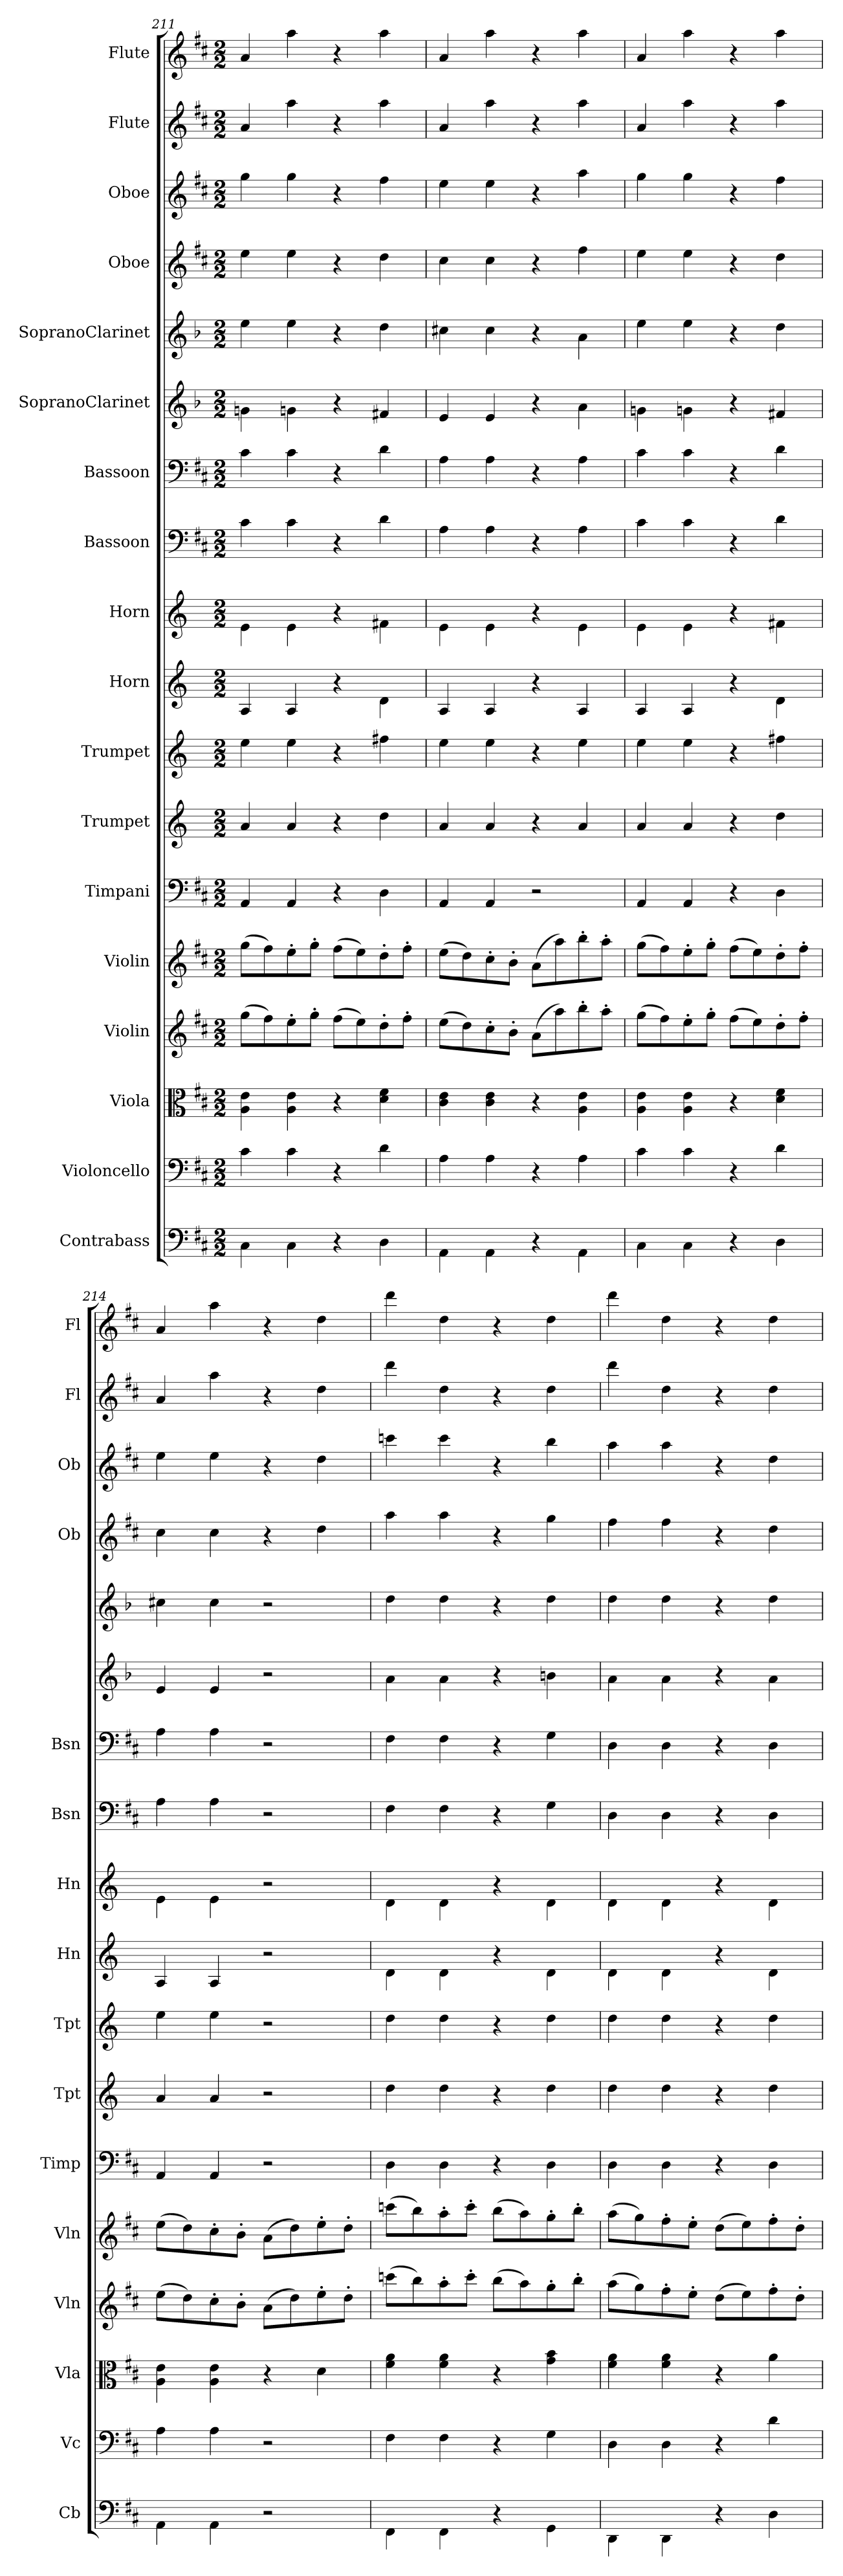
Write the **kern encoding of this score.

**kern	**kern	**kern	**kern	**kern	**kern	**kern	**kern	**kern	**kern	**kern	**kern	**kern	**kern	**kern	**kern	**kern	**kern
*part18	*part17	*part16	*part15	*part14	*part13	*part12	*part11	*part10	*part9	*part8	*part7	*part6	*part5	*part4	*part3	*part2	*part1
*staff18	*staff17	*staff16	*staff15	*staff14	*staff13	*staff12	*staff11	*staff10	*staff9	*staff8	*staff7	*staff6	*staff5	*staff4	*staff3	*staff2	*staff1
*I"Contrabass	*I"Violoncello	*I"Viola	*I"Violin	*I"Violin	*I"Timpani	*I"Trumpet	*I"Trumpet	*I"Horn	*I"Horn	*I"Bassoon	*I"Bassoon	*I"SopranoClarinet	*I"SopranoClarinet	*I"Oboe	*I"Oboe	*I"Flute	*I"Flute
*I'Cb	*I'Vc	*I'Vla	*I'Vln	*I'Vln	*I'Timp	*I'Tpt	*I'Tpt	*I'Hn	*I'Hn	*I'Bsn	*I'Bsn	*	*	*I'Ob	*I'Ob	*I'Fl	*I'Fl
*clefF4	*clefF4	*clefC3	*clefG2	*clefG2	*clefF4	*clefG2	*clefG2	*clefG2	*clefG2	*clefF4	*clefF4	*clefG2	*clefG2	*clefG2	*clefG2	*clefG2	*clefG2
*k[f#c#]	*k[f#c#]	*k[f#c#]	*k[f#c#]	*k[f#c#]	*k[f#c#]	*k[]	*k[]	*k[]	*k[]	*k[f#c#]	*k[f#c#]	*k[b-]	*k[b-]	*k[f#c#]	*k[f#c#]	*k[f#c#]	*k[f#c#]
*M2/2	*M2/2	*M2/2	*M2/2	*M2/2	*M2/2	*M2/2	*M2/2	*M2/2	*M2/2	*M2/2	*M2/2	*M2/2	*M2/2	*M2/2	*M2/2	*M2/2	*M2/2
=211	=211	=211	=211	=211	=211	=211	=211	=211	=211	=211	=211	=211	=211	=211	=211	=211	=211
4C#\	4c#\	4A\ 4e\	(8gg\L	(8gg\L	4AA/	4a/	4ee\	4A/	4e\	4c#\	4c#\	4gn\	4ee\	4ee\	4gg\	4a/	4a/
.	.	.	8ff#\)	8ff#\)	.	.	.	.	.	.	.	.	.	.	.	.	.
4C#\	4c#\	4A\ 4e\	8ee'\	8ee'\	4AA/	4a/	4ee\	4A/	4e\	4c#\	4c#\	4gn\	4ee\	4ee\	4gg\	4aa\	4aa\
.	.	.	8gg'\J	8gg'\J	.	.	.	.	.	.	.	.	.	.	.	.	.
4r	4r	4r	(8ff#\L	(8ff#\L	4r	4r	4r	4r	4r	4r	4r	4r	4r	4r	4r	4r	4r
.	.	.	8ee\)	8ee\)	.	.	.	.	.	.	.	.	.	.	.	.	.
4D\	4d\	4d\ 4f#\	8dd'\	8dd'\	4D\	4dd\	4ff#X\	4d\	4f#X\	4d\	4d\	4f#X/	4dd\	4dd\	4ff#\	4aa\	4aa\
.	.	.	8ff#'\J	8ff#'\J	.	.	.	.	.	.	.	.	.	.	.	.	.
=212	=212	=212	=212	=212	=212	=212	=212	=212	=212	=212	=212	=212	=212	=212	=212	=212	=212
4AA\	4A\	4c#\ 4e\	(8ee\L	(8ee\L	4AA/	4a/	4ee\	4A/	4e\	4A\	4A\	4e/	4cc#X\	4cc#\	4ee\	4a/	4a/
.	.	.	8dd\)	8dd\)	.	.	.	.	.	.	.	.	.	.	.	.	.
4AA\	4A\	4c#\ 4e\	8cc#'\	8cc#'\	4AA/	4a/	4ee\	4A/	4e\	4A\	4A\	4e/	4cc#\	4cc#\	4ee\	4aa\	4aa\
.	.	.	8b'\J	8b'\J	.	.	.	.	.	.	.	.	.	.	.	.	.
4r	4r	4r	(8a\L	(8a\L	2r	4r	4r	4r	4r	4r	4r	4r	4r	4r	4r	4r	4r
.	.	.	8aa\)	8aa\)	.	.	.	.	.	.	.	.	.	.	.	.	.
4AA\	4A\	4A\ 4e\	8bb'\	8bb'\	.	4a/	4ee\	4A/	4e\	4A\	4A\	4a\	4a\	4ff#\	4aa\	4aa\	4aa\
.	.	.	8aa'\J	8aa'\J	.	.	.	.	.	.	.	.	.	.	.	.	.
=213	=213	=213	=213	=213	=213	=213	=213	=213	=213	=213	=213	=213	=213	=213	=213	=213	=213
4C#\	4c#\	4A\ 4e\	(8gg\L	(8gg\L	4AA/	4a/	4ee\	4A/	4e\	4c#\	4c#\	4gn\	4ee\	4ee\	4gg\	4a/	4a/
.	.	.	8ff#\)	8ff#\)	.	.	.	.	.	.	.	.	.	.	.	.	.
4C#\	4c#\	4A\ 4e\	8ee'\	8ee'\	4AA/	4a/	4ee\	4A/	4e\	4c#\	4c#\	4gn\	4ee\	4ee\	4gg\	4aa\	4aa\
.	.	.	8gg'\J	8gg'\J	.	.	.	.	.	.	.	.	.	.	.	.	.
4r	4r	4r	(8ff#\L	(8ff#\L	4r	4r	4r	4r	4r	4r	4r	4r	4r	4r	4r	4r	4r
.	.	.	8ee\)	8ee\)	.	.	.	.	.	.	.	.	.	.	.	.	.
4D\	4d\	4d\ 4f#\	8dd'\	8dd'\	4D\	4dd\	4ff#X\	4d\	4f#X\	4d\	4d\	4f#X/	4dd\	4dd\	4ff#\	4aa\	4aa\
.	.	.	8ff#'\J	8ff#'\J	.	.	.	.	.	.	.	.	.	.	.	.	.
=214	=214	=214	=214	=214	=214	=214	=214	=214	=214	=214	=214	=214	=214	=214	=214	=214	=214
4AA\	4A\	4A\ 4e\	(8ee\L	(8ee\L	4AA/	4a/	4ee\	4A/	4e\	4A\	4A\	4e/	4cc#X\	4cc#\	4ee\	4a/	4a/
.	.	.	8dd\)	8dd\)	.	.	.	.	.	.	.	.	.	.	.	.	.
4AA\	4A\	4A\ 4e\	8cc#'\	8cc#'\	4AA/	4a/	4ee\	4A/	4e\	4A\	4A\	4e/	4cc#\	4cc#\	4ee\	4aa\	4aa\
.	.	.	8b'\J	8b'\J	.	.	.	.	.	.	.	.	.	.	.	.	.
2r	2r	4r	(8a\L	(8a\L	2r	2r	2r	2r	2r	2r	2r	2r	2r	4r	4r	4r	4r
.	.	.	8dd\)	8dd\)	.	.	.	.	.	.	.	.	.	.	.	.	.
.	.	4d\	8ee'\	8ee'\	.	.	.	.	.	.	.	.	.	4dd\	4dd\	4dd\	4dd\
.	.	.	8dd'\J	8dd'\J	.	.	.	.	.	.	.	.	.	.	.	.	.
=215	=215	=215	=215	=215	=215	=215	=215	=215	=215	=215	=215	=215	=215	=215	=215	=215	=215
4FF#\	4F#\	4f#\ 4a\	(8cccn\L	(8cccn\L	4D\	4dd\	4dd\	4d\	4d\	4F#\	4F#\	4a\	4dd\	4aa\	4cccn\	4ddd\	4ddd\
.	.	.	8bb\)	8bb\)	.	.	.	.	.	.	.	.	.	.	.	.	.
4FF#\	4F#\	4f#\ 4a\	8aa'\	8aa'\	4D\	4dd\	4dd\	4d\	4d\	4F#\	4F#\	4a\	4dd\	4aa\	4ccc\	4dd\	4dd\
.	.	.	8ccc'\J	8ccc'\J	.	.	.	.	.	.	.	.	.	.	.	.	.
4r	4r	4r	(8bb\L	(8bb\L	4r	4r	4r	4r	4r	4r	4r	4r	4r	4r	4r	4r	4r
.	.	.	8aa\)	8aa\)	.	.	.	.	.	.	.	.	.	.	.	.	.
4GG\	4G\	4g\ 4b\	8gg'\	8gg'\	4D\	4dd\	4dd\	4d\	4d\	4G\	4G\	4bn\	4dd\	4gg\	4bb\	4dd\	4dd\
.	.	.	8bb'\J	8bb'\J	.	.	.	.	.	.	.	.	.	.	.	.	.
=216	=216	=216	=216	=216	=216	=216	=216	=216	=216	=216	=216	=216	=216	=216	=216	=216	=216
4DD\	4D\	4f#\ 4a\	(8aa\L	(8aa\L	4D\	4dd\	4dd\	4d\	4d\	4D\	4D\	4a\	4dd\	4ff#\	4aa\	4ddd\	4ddd\
.	.	.	8gg\)	8gg\)	.	.	.	.	.	.	.	.	.	.	.	.	.
4DD\	4D\	4f#\ 4a\	8ff#'\	8ff#'\	4D\	4dd\	4dd\	4d\	4d\	4D\	4D\	4a\	4dd\	4ff#\	4aa\	4dd\	4dd\
.	.	.	8ee'\J	8ee'\J	.	.	.	.	.	.	.	.	.	.	.	.	.
4r	4r	4r	(8dd\L	(8dd\L	4r	4r	4r	4r	4r	4r	4r	4r	4r	4r	4r	4r	4r
.	.	.	8ee\)	8ee\)	.	.	.	.	.	.	.	.	.	.	.	.	.
4D\	4d\	4a\	8ff#'\	8ff#'\	4D\	4dd\	4dd\	4d\	4d\	4D\	4D\	4a\	4dd\	4dd\	4dd\	4dd\	4dd\
.	.	.	8dd'\J	8dd'\J	.	.	.	.	.	.	.	.	.	.	.	.	.
=	=	=	=	=	=	=	=	=	=	=	=	=	=	=	=	=	=
*-	*-	*-	*-	*-	*-	*-	*-	*-	*-	*-	*-	*-	*-	*-	*-	*-	*-
